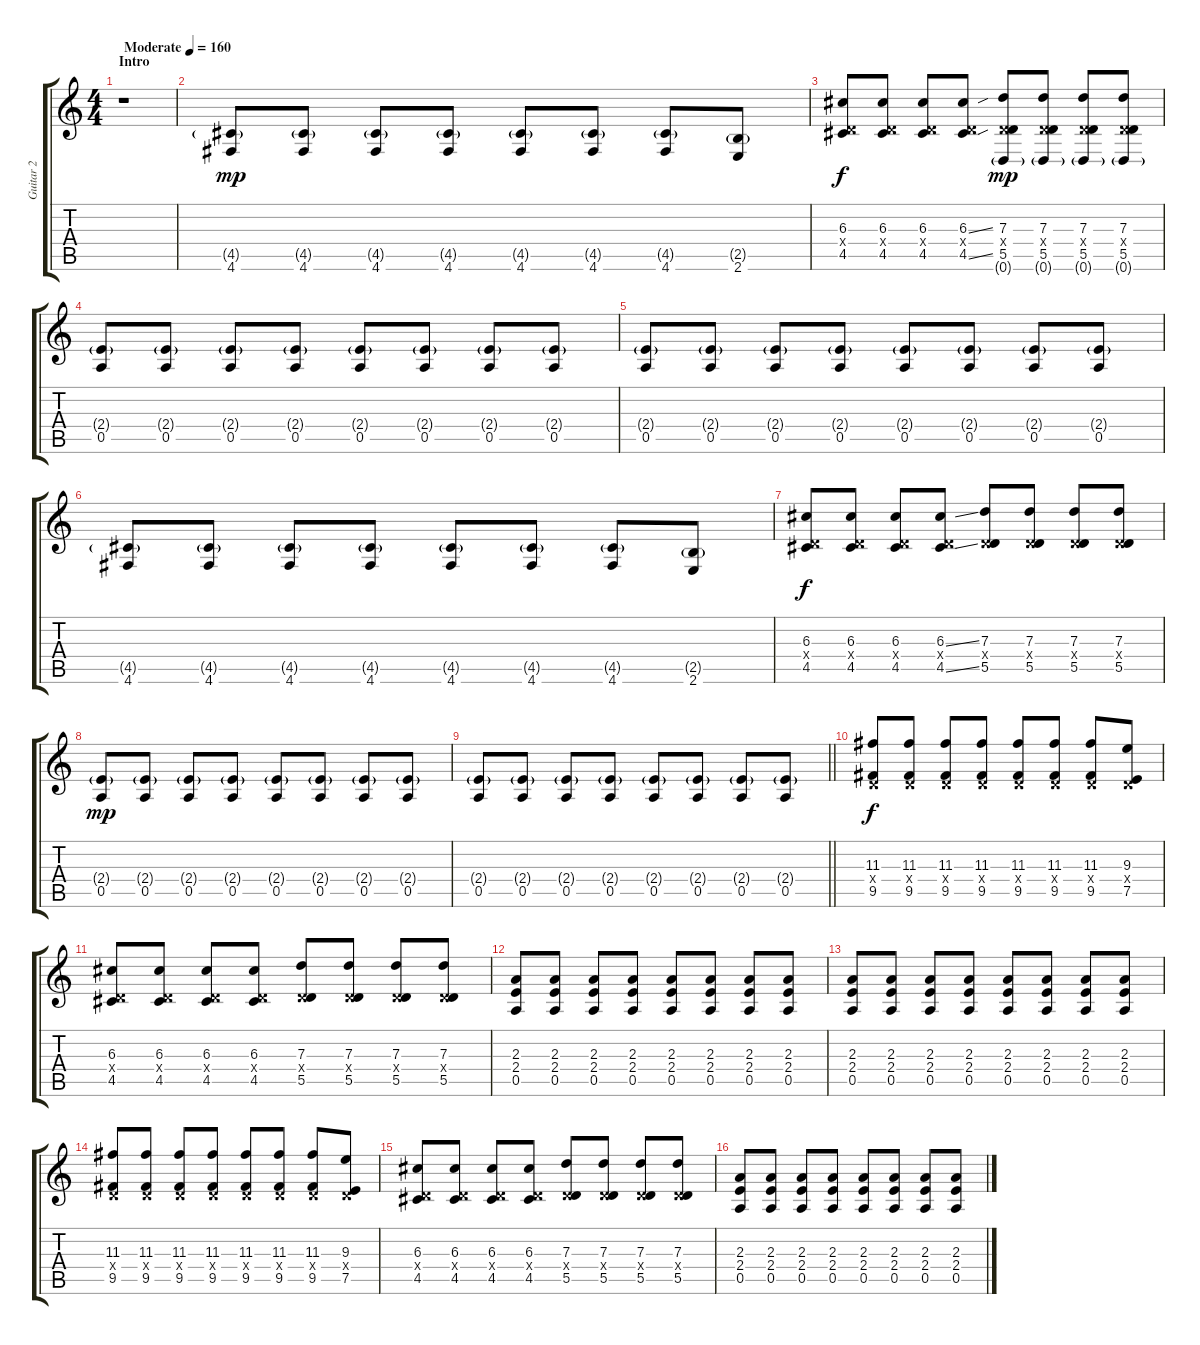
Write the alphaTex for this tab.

\track ("Guitar 2" "Guitar 2") {instrument distortionguitar}
\staff {score tabs}
\tuning (E4 B3 G3 D3 A2 D2) {hide}
\ts (4 4)
\section ("" "Intro")
\tempo (160 "Moderate")
\clef g2
\ks c
r.1{dy mp instrument distortionguitar} |
(4.5{g} 4.6).8 (4.5{g} 4.6).8 (4.5{g} 4.6).8 (4.5{g} 4.6).8 (4.5{g} 4.6).8 (4.5{g} 4.6).8 (4.5{g} 4.6).8 (2.5{g} 2.6).8 |
(6.3 0.4{x} 4.5).8{dy f} (6.3 0.4{x} 4.5).8 (6.3 0.4{x} 4.5).8 (6.3{ss} 0.4{x} 4.5{ss}).8 (7.3 0.4{x} 5.5 0.6{g}).8{dy mp} (7.3 0.4{x} 5.5 0.6{g}).8 (7.3 0.4{x} 5.5 0.6{g}).8 (7.3 0.4{x} 5.5 0.6{g}).8 |
(2.4{g} 0.5).8 (2.4{g} 0.5).8 (2.4{g} 0.5).8 (2.4{g} 0.5).8 (2.4{g} 0.5).8 (2.4{g} 0.5).8 (2.4{g} 0.5).8 (2.4{g} 0.5).8 |
(2.4{g} 0.5).8 (2.4{g} 0.5).8 (2.4{g} 0.5).8 (2.4{g} 0.5).8 (2.4{g} 0.5).8 (2.4{g} 0.5).8 (2.4{g} 0.5).8 (2.4{g} 0.5).8 |
(4.5{g} 4.6).8 (4.5{g} 4.6).8 (4.5{g} 4.6).8 (4.5{g} 4.6).8 (4.5{g} 4.6).8 (4.5{g} 4.6).8 (4.5{g} 4.6).8 (2.5{g} 2.6).8 |
(6.3 0.4{x} 4.5).8{dy f} (6.3 0.4{x} 4.5).8 (6.3 0.4{x} 4.5).8 (6.3{ss} 0.4{x} 4.5{ss}).8 (7.3 0.4{x} 5.5).8 (7.3 0.4{x} 5.5).8 (7.3 0.4{x} 5.5).8 (7.3 0.4{x} 5.5).8 |
(2.4{g} 0.5).8{dy mp} (2.4{g} 0.5).8 (2.4{g} 0.5).8 (2.4{g} 0.5).8 (2.4{g} 0.5).8 (2.4{g} 0.5).8 (2.4{g} 0.5).8 (2.4{g} 0.5).8 |
\barLineRight lightlight
(2.4{g} 0.5).8 (2.4{g} 0.5).8 (2.4{g} 0.5).8 (2.4{g} 0.5).8 (2.4{g} 0.5).8 (2.4{g} 0.5).8 (2.4{g} 0.5).8 (2.4{g} 0.5).8 |
\section ("" "")
(11.3 0.4{x} 9.5).8{dy f} (11.3 0.4{x} 9.5).8 (11.3 0.4{x} 9.5).8 (11.3 0.4{x} 9.5).8 (11.3 0.4{x} 9.5).8 (11.3 0.4{x} 9.5).8 (11.3 0.4{x} 9.5).8 (9.3 0.4{x} 7.5).8 |
(6.3 0.4{x} 4.5).8 (6.3 0.4{x} 4.5).8 (6.3 0.4{x} 4.5).8 (6.3 0.4{x} 4.5).8 (7.3 0.4{x} 5.5).8 (7.3 0.4{x} 5.5).8 (7.3 0.4{x} 5.5).8 (7.3 0.4{x} 5.5).8 |
(2.3 2.4 0.5).8 (2.3 2.4 0.5).8 (2.3 2.4 0.5).8 (2.3 2.4 0.5).8 (2.3 2.4 0.5).8 (2.3 2.4 0.5).8 (2.3 2.4 0.5).8 (2.3 2.4 0.5).8 |
(2.3 2.4 0.5).8 (2.3 2.4 0.5).8 (2.3 2.4 0.5).8 (2.3 2.4 0.5).8 (2.3 2.4 0.5).8 (2.3 2.4 0.5).8 (2.3 2.4 0.5).8 (2.3 2.4 0.5).8 |
(11.3 0.4{x} 9.5).8 (11.3 0.4{x} 9.5).8 (11.3 0.4{x} 9.5).8 (11.3 0.4{x} 9.5).8 (11.3 0.4{x} 9.5).8 (11.3 0.4{x} 9.5).8 (11.3 0.4{x} 9.5).8 (9.3 0.4{x} 7.5).8 |
(6.3 0.4{x} 4.5).8 (6.3 0.4{x} 4.5).8 (6.3 0.4{x} 4.5).8 (6.3 0.4{x} 4.5).8 (7.3 0.4{x} 5.5).8 (7.3 0.4{x} 5.5).8 (7.3 0.4{x} 5.5).8 (7.3 0.4{x} 5.5).8 |
(2.3 2.4 0.5).8 (2.3 2.4 0.5).8 (2.3 2.4 0.5).8 (2.3 2.4 0.5).8 (2.3 2.4 0.5).8 (2.3 2.4 0.5).8 (2.3 2.4 0.5).8 (2.3 2.4 0.5).8
